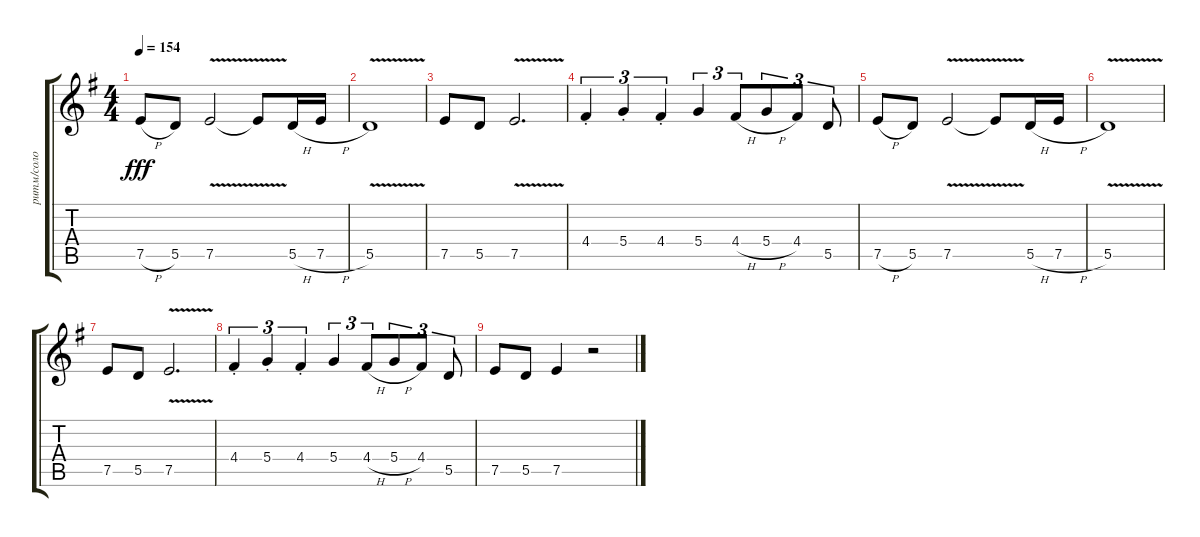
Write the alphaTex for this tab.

\track ("ритм/соло" "ритм/соло") {instrument overdrivenguitar}
\staff {score tabs}
\tuning (E4 B3 G3 D3 A2 E2) {hide}
\ts (4 4)
\tempo 154
\clef g2
\ks eminor
7.5{h}.8{dy fff} 5.5.8 7.5{v}.2 7.5{t}.8 5.5{h}.16 7.5{h}.16 |
5.5{v}.1 |
7.5.8 5.5.8 7.5{v}.2{d} |
4.4{st}.4{tu (3 2)} 5.4{st}.4{tu (3 2)} 4.4{st}.4{tu (3 2)} 5.4.4{tu (3 2)} 4.4{h}.8{tu (3 2) beam merge} 5.4{h}.8{tu (3 2)} 4.4.8{tu (3 2) beam split} 5.5.8{tu (3 2)} |
7.5{h}.8 5.5.8 7.5{v}.2 7.5{t}.8 5.5{h}.16 7.5{h}.16 |
5.5{v}.1 |
7.5.8 5.5.8 7.5{v}.2{d} |
4.4{st}.4{tu (3 2)} 5.4{st}.4{tu (3 2)} 4.4{st}.4{tu (3 2)} 5.4.4{tu (3 2)} 4.4{h}.8{tu (3 2) beam merge} 5.4{h}.8{tu (3 2)} 4.4.8{tu (3 2) beam split} 5.5.8{tu (3 2)} |
7.5.8 5.5.8 7.5.4 r.2
